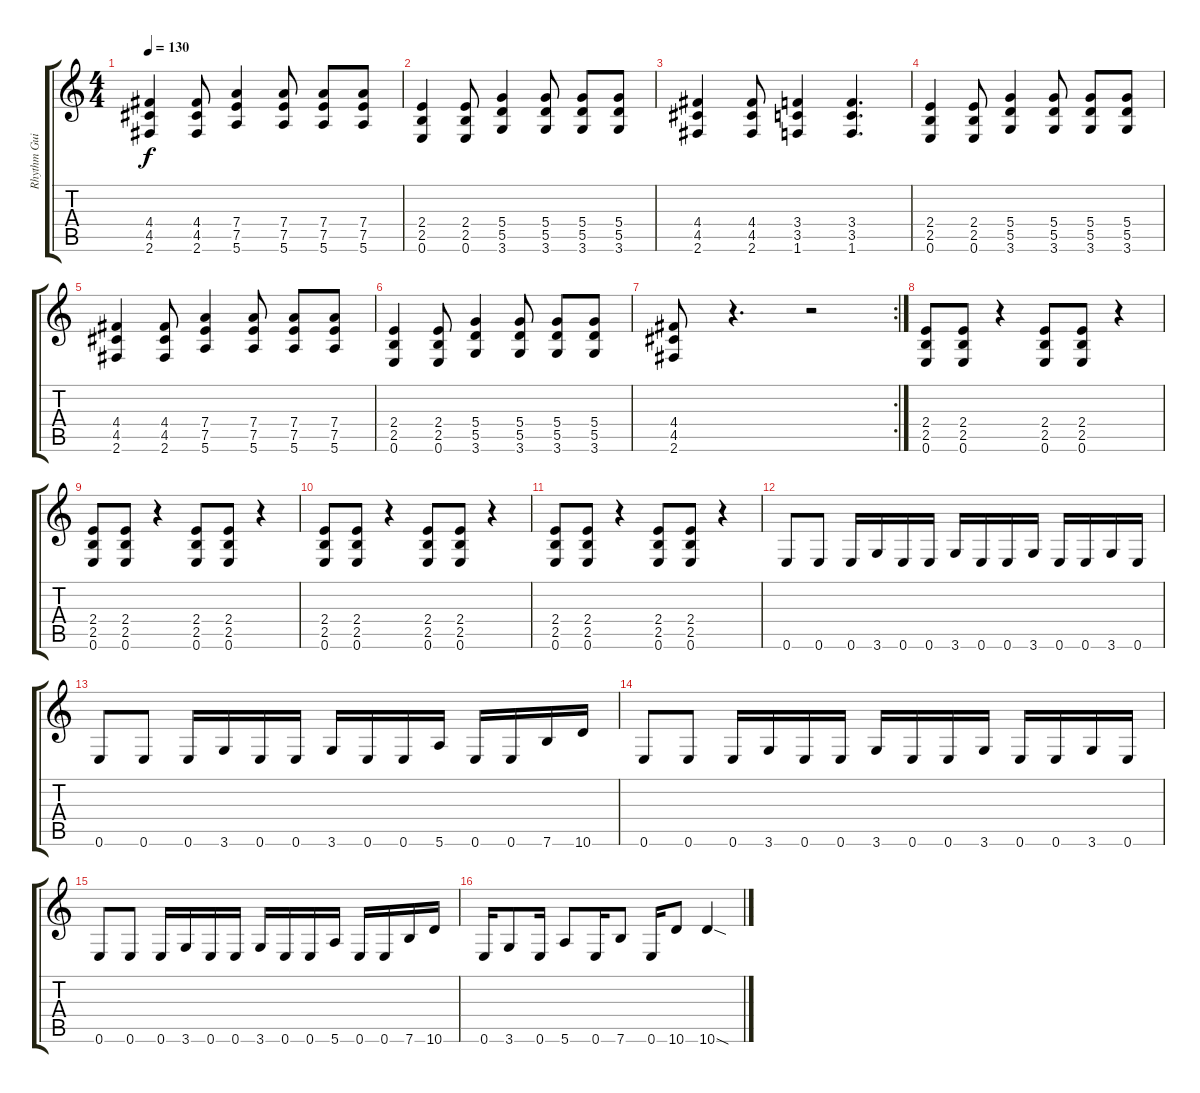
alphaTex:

\track ("Rhythm Guitar" "Rhythm Gui") {instrument distortionguitar}
\staff {score tabs}
\tuning (E4 B3 G3 D3 A2 E2) {hide}
\ts (4 4)
\tempo 130
\clef g2
\ks c
(4.4 4.5 2.6).4{dy f} (4.4 4.5 2.6).8 (7.4 7.5 5.6).4 (7.4 7.5 5.6).8 (7.4 7.5 5.6).8 (7.4 7.5 5.6).8 |
(2.4 2.5 0.6).4 (2.4 2.5 0.6).8 (5.4 5.5 3.6).4 (5.4 5.5 3.6).8 (5.4 5.5 3.6).8 (5.4 5.5 3.6).8 |
(4.4 4.5 2.6).4 (4.4 4.5 2.6).8 (3.4 3.5 1.6).4 (3.4 3.5 1.6).4{d} |
(2.4 2.5 0.6).4 (2.4 2.5 0.6).8 (5.4 5.5 3.6).4 (5.4 5.5 3.6).8 (5.4 5.5 3.6).8 (5.4 5.5 3.6).8 |
(4.4 4.5 2.6).4 (4.4 4.5 2.6).8 (7.4 7.5 5.6).4 (7.4 7.5 5.6).8 (7.4 7.5 5.6).8 (7.4 7.5 5.6).8 |
(2.4 2.5 0.6).4 (2.4 2.5 0.6).8 (5.4 5.5 3.6).4 (5.4 5.5 3.6).8 (5.4 5.5 3.6).8 (5.4 5.5 3.6).8 |
\rc 2
(4.4 4.5 2.6).8 r.4{d} r.2 |
(2.4 2.5 0.6).8 (2.4 2.5 0.6).8 r.4 (2.4 2.5 0.6).8 (2.4 2.5 0.6).8 r.4 |
(2.4 2.5 0.6).8 (2.4 2.5 0.6).8 r.4 (2.4 2.5 0.6).8 (2.4 2.5 0.6).8 r.4 |
(2.4 2.5 0.6).8 (2.4 2.5 0.6).8 r.4 (2.4 2.5 0.6).8 (2.4 2.5 0.6).8 r.4 |
(2.4 2.5 0.6).8 (2.4 2.5 0.6).8 r.4 (2.4 2.5 0.6).8 (2.4 2.5 0.6).8 r.4 |
0.6.8 0.6.8 0.6.16 3.6.16 0.6.16 0.6.16 3.6.16 0.6.16 0.6.16 3.6.16 0.6.16 0.6.16 3.6.16 0.6.16 |
0.6.8 0.6.8 0.6.16 3.6.16 0.6.16 0.6.16 3.6.16 0.6.16 0.6.16 5.6.16 0.6.16 0.6.16 7.6.16 10.6.16 |
0.6.8 0.6.8 0.6.16 3.6.16 0.6.16 0.6.16 3.6.16 0.6.16 0.6.16 3.6.16 0.6.16 0.6.16 3.6.16 0.6.16 |
0.6.8 0.6.8 0.6.16 3.6.16 0.6.16 0.6.16 3.6.16 0.6.16 0.6.16 5.6.16 0.6.16 0.6.16 7.6.16 10.6.16 |
0.6.16 3.6.8 0.6.16 5.6.8 0.6.16 7.6.8 0.6.16 10.6.8 10.6{sod}.4
